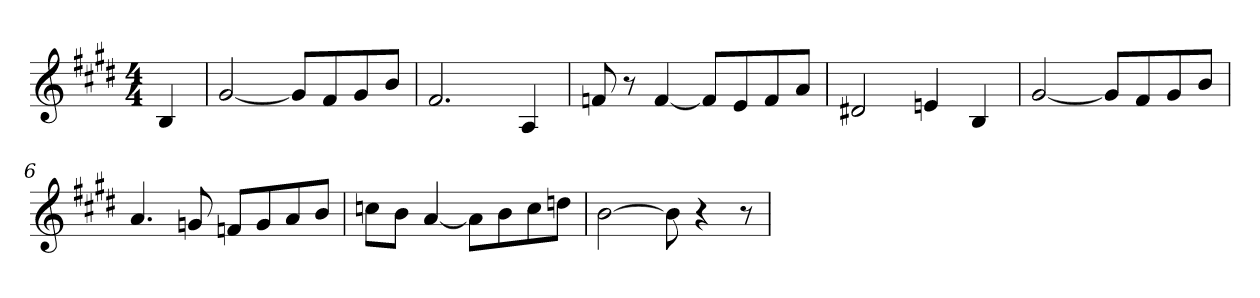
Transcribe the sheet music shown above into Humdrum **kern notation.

**kern
*part1
*staff1
*clefG2
*k[f#c#g#d#]
*E:
*M4/4
*MM102
=
4B
=1
[2g#
8g#L]
8f#
8g#
8bJ
=2
2.f#
4A
=3
8fn
8r
[4f
8fL]
8e
8f
8aJ
=4
2d#X
4en
4B
=5
[2g#
8g#L]
8f#
8g#
8bJ
=6
4.a
8gn
8fnL
8g
8a
8bJ
=7
8ccnL
8bJ
[4a
8aL]
8b
8cc
8ddnJ
=8
[2b
8b]
4r
8r
=
*-
